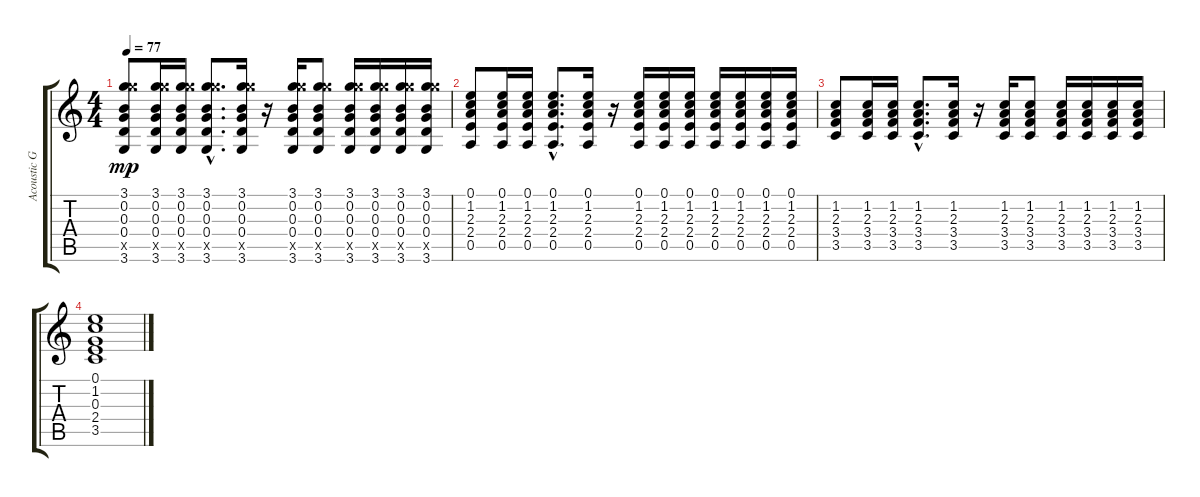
\track ("Acoustic Guitar" "Acoustic G") {instrument acousticguitarsteel}
\staff {score tabs}
\tuning (E4 B3 G3 D3 A2 E2) {hide}
\ts (4 4)
\tempo 77
\clef g2
\ks c
(3.1 0.2 0.3 0.4 22.5{x} 3.6).8{dy mp} (3.1 0.2 0.3 0.4 22.5{x} 3.6).16 (3.1 0.2 0.3 0.4 22.5{x} 3.6).16 (3.1{hac} 0.2{hac} 0.3{hac} 0.4{hac} 22.5{hac x} 3.6{hac}).8{d} (3.1 0.2 0.3 0.4 22.5{x} 3.6).16 r.16 (3.1 0.2 0.3 0.4 22.5{x} 3.6).16 (3.1 0.2 0.3 0.4 22.5{x} 3.6).8 (3.1 0.2 0.3 0.4 22.5{x} 3.6).16 (3.1 0.2 0.3 0.4 22.5{x} 3.6).16 (3.1 0.2 0.3 0.4 22.5{x} 3.6).16 (3.1 0.2 0.3 0.4 22.5{x} 3.6).16 |
(0.1 1.2 2.3 2.4 0.5).8 (0.1 1.2 2.3 2.4 0.5).16 (0.1 1.2 2.3 2.4 0.5).16 (0.1{hac} 1.2{hac} 2.3{hac} 2.4{hac} 0.5{hac}).8{d} (0.1 1.2 2.3 2.4 0.5).16 r.16 (0.1 1.2 2.3 2.4 0.5).16 (0.1 1.2 2.3 2.4 0.5).16 (0.1 1.2 2.3 2.4 0.5).16 (0.1 1.2 2.3 2.4 0.5).16 (0.1 1.2 2.3 2.4 0.5).16 (0.1 1.2 2.3 2.4 0.5).16 (0.1 1.2 2.3 2.4 0.5).16 |
(1.2 2.3 3.4 3.5).8 (1.2 2.3 3.4 3.5).16 (1.2 2.3 3.4 3.5).16 (1.2{hac} 2.3{hac} 3.4{hac} 3.5{hac}).8{d} (1.2 2.3 3.4 3.5).16 r.16 (1.2 2.3 3.4 3.5).16 (1.2 2.3 3.4 3.5).8 (1.2 2.3 3.4 3.5).16 (1.2 2.3 3.4 3.5).16 (1.2 2.3 3.4 3.5).16 (1.2 2.3 3.4 3.5).16 |
(0.1 1.2 0.3 2.4 3.5).1
